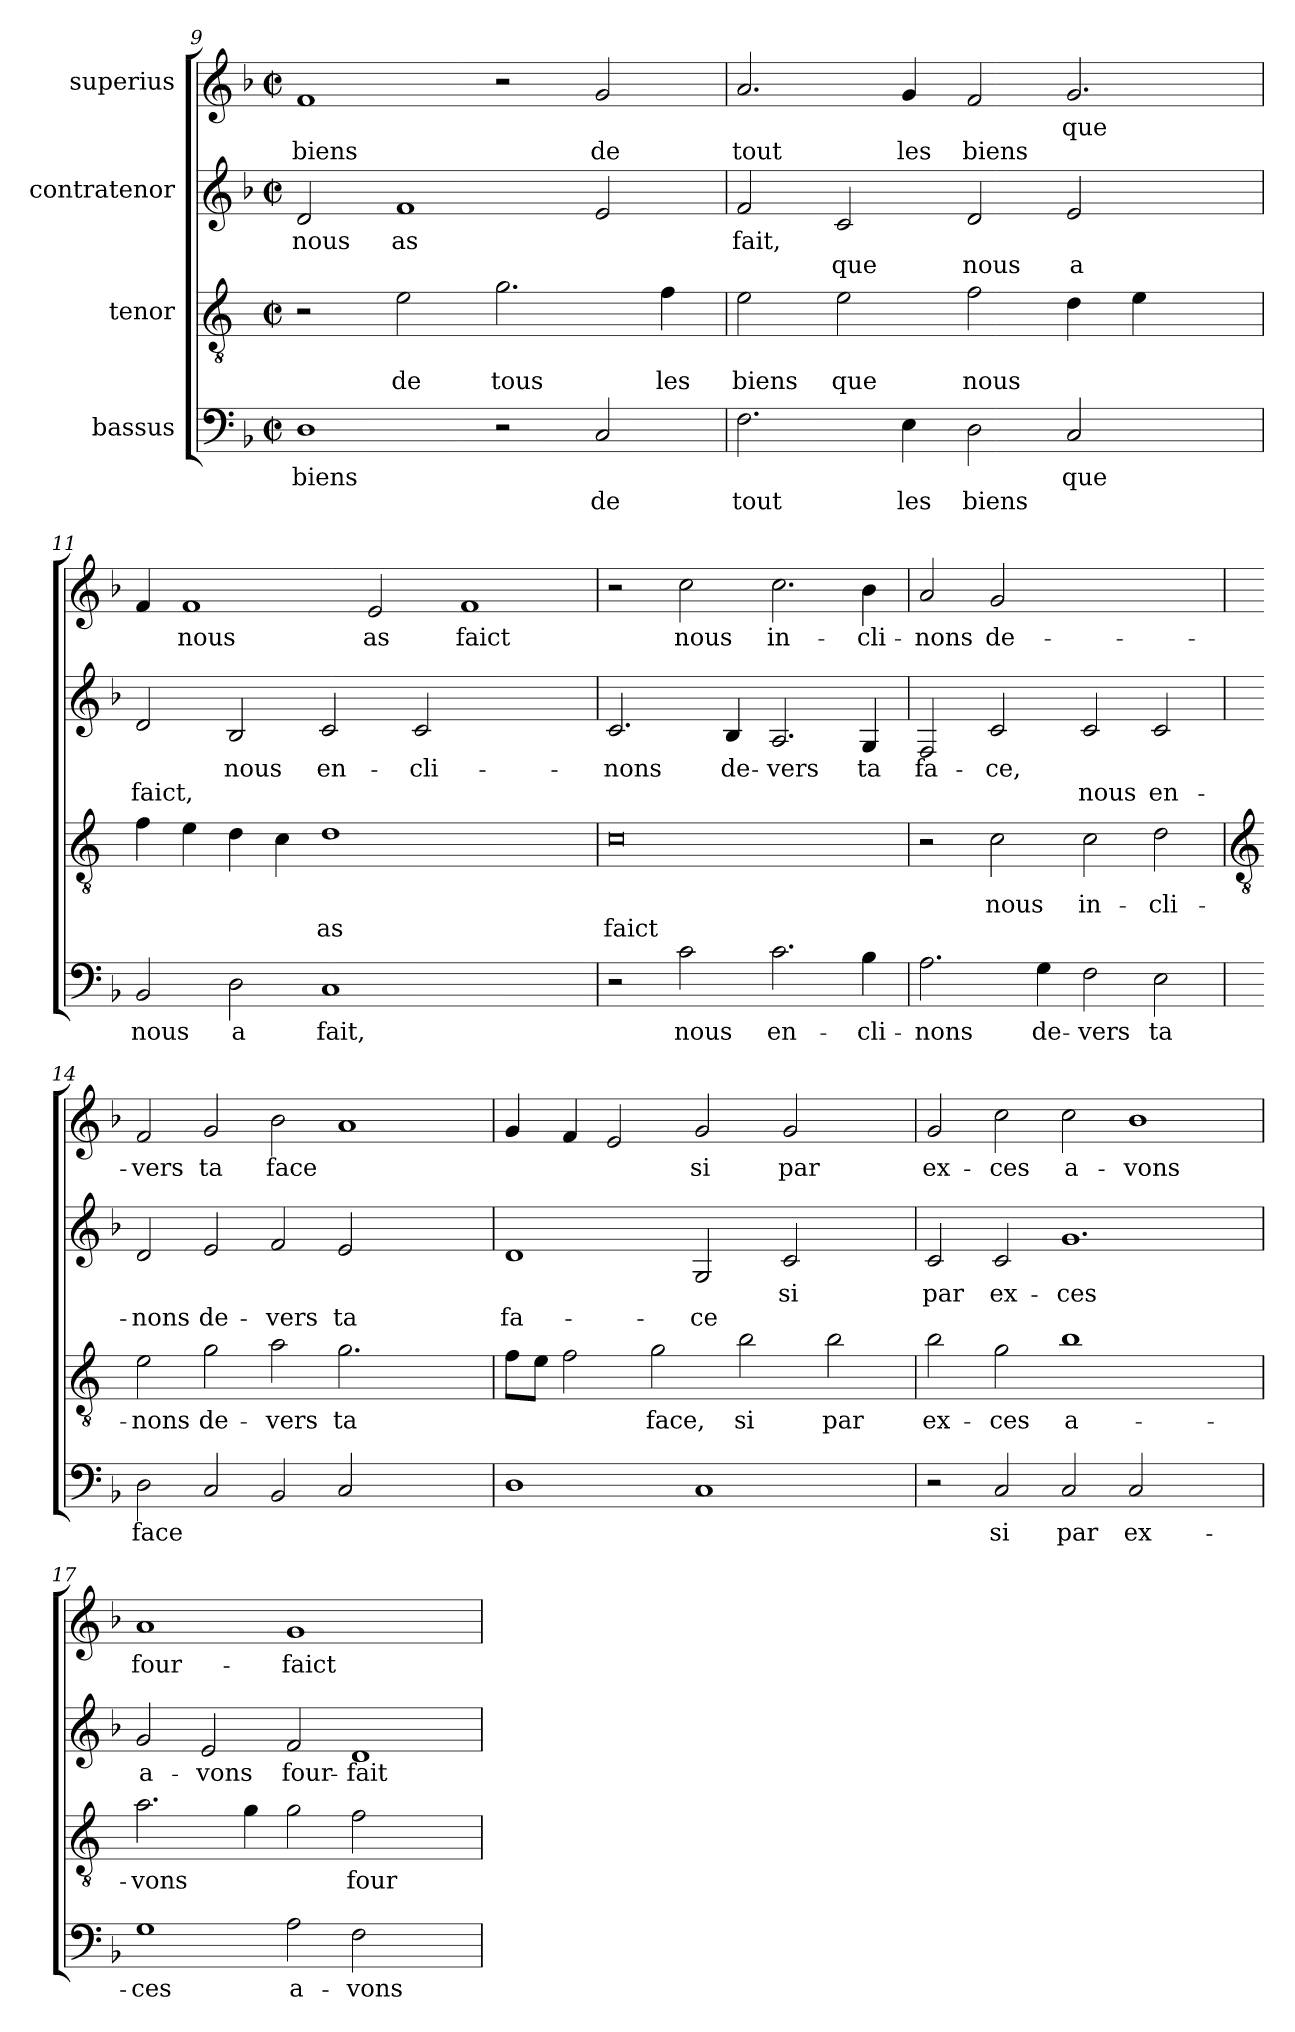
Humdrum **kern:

**kern	**text	**text	**kern	**text	**text	**kern	**text	**text	**kern	**text	**text
*part4	*part4	*part4	*part3	*part3	*part3	*part2	*part2	*part2	*part1	*part1	*part1
*staff4	*staff4	*staff4	*staff3	*staff3	*staff3	*staff2	*staff2	*staff2	*staff1	*staff1	*staff1
*I"bassus	*	*	*I"tenor	*	*	*I"contratenor	*	*	*I"superius	*	*
!!LO:LB:g=z
*clefF4	*	*	*clefGv2	*	*	*clefG2	*	*	*clefG2	*	*
*	*	*	*ITrd4c7	*	*	*	*	*	*	*	*
*k[b-]	*	*	*k[b-]	*	*	*k[b-]	*	*	*k[b-]	*	*
*F:	*	*	*F:	*	*	*F:	*	*	*F:	*	*
*M4/2	*	*	*M4/2	*	*	*M4/2	*	*	*M4/2	*	*
*met(c|)	*	*	*met(c|)	*	*	*met(c|)	*	*	*met(c|)	*	*
=9	=9	=9	=9	=9	=9	=9	=9	=9	=9	=9	=9
!	!LO:LY:b	!	!	!	!	!	!LO:LY:b	!	!	!	!LO:LY:b
1D	biens	.	2r	.	.	2d	nous	.	1f	.	biens
!	!	!	!	!	!LO:LY:b	!	!LO:LY:b	!	!	!	!
.	.	.	2A	.	de	1f	as	.	.	.	.
!	!	!	!	!	!LO:LY:b	!	!	!	!	!	!
2r	.	.	2.c	.	tous	.	.	.	2r	.	.
!	!	!LO:LY:b	!	!	!	!	!	!	!	!	!LO:LY:b
2C	.	de	.	.	.	2e	.	.	2g	.	de
!	!	!	!	!	!LO:LY:b	!	!	!	!	!	!
.	.	.	4B-	.	les	.	.	.	.	.	.
=10	=10	=10	=10	=10	=10	=10	=10	=10	=10	=10	=10
!	!	!LO:LY:b	!	!	!LO:LY:b	!	!LO:LY:b	!	!	!	!LO:LY:b
2.F	.	tout	2A	.	biens	2f	fait,	.	2.a	.	tout
!	!	!	!	!	!LO:LY:b	!	!	!LO:LY:b	!	!	!
.	.	.	2A	.	que	2c	.	que	.	.	.
!	!	!LO:LY:b	!	!	!	!	!	!	!	!	!LO:LY:b
4E	.	les	.	.	.	.	.	.	4g	.	les
!	!	!LO:LY:b	!	!	!LO:LY:b	!	!	!LO:LY:b	!	!	!LO:LY:b
2D	.	biens	2B-	.	nous	2d	.	nous	2f	.	biens
!	!LO:LY:b	!	!	!	!	!	!	!LO:LY:b	!	!LO:LY:b	!
2C	que	.	4G	.	.	2e	.	a	2.g	que	.
.	.	.	4A	.	.	.	.	.	.	.	.
4ryy	.	.	4ryy	.	.	4ryy	.	.	.	.	.
=11	=11	=11	=11	=11	=11	=11	=11	=11	=11	=11	=11
!	!LO:LY:b	!	!	!	!	!	!	!LO:LY:b	!	!	!
2BB-	nous	.	4B-	.	.	2d	.	faict,	4f	.	.
!	!	!	!	!	!	!	!	!	!	!LO:LY:b	!
.	.	.	4A	.	.	.	.	.	1f	nous	.
!	!LO:LY:b	!	!	!	!	!	!LO:LY:b	!	!	!	!
2D	a	.	4G	.	.	2B-	nous	.	.	.	.
.	.	.	4F	.	.	.	.	.	.	.	.
!	!LO:LY:b	!	!	!	!LO:LY:b	!	!LO:LY:b	!	!	!	!
1C	fait,	.	1G	.	as	2c	en-	.	.	.	.
!	!	!	!	!	!	!	!	!	!	!LO:LY:b	!
.	.	.	.	.	.	.	.	.	2e	as	.
!	!	!	!	!	!	!	!LO:LY:b	!	!	!	!
.	.	.	.	.	.	2c	-cli-	.	.	.	.
!	!	!	!	!	!	!	!	!	!	!LO:LY:b	!
.	.	.	.	.	.	.	.	.	1f	faict	.
2.ryy	.	.	2.ryy	.	.	2.ryy	.	.	.	.	.
=12	=12	=12	=12	=12	=12	=12	=12	=12	=12	=12	=12
!	!	!	!	!	!LO:LY:b	!	!LO:LY:b	!	!	!	!
2r	.	.	0F	.	faict	2.c	-nons	.	2r	.	.
!	!LO:LY:b	!	!	!	!	!	!	!	!	!LO:LY:b	!
2c	nous	.	.	.	.	.	.	.	2cc	nous	.
!	!	!	!	!	!	!	!LO:LY:b	!	!	!	!
.	.	.	.	.	.	4B-	de-	.	.	.	.
!	!LO:LY:b	!	!	!	!	!	!LO:LY:b	!	!	!LO:LY:b	!
2.c	en-	.	.	.	.	2.A	-vers	.	2.cc	in-	.
!	!LO:LY:b	!	!	!	!	!	!LO:LY:b	!	!	!LO:LY:b	!
4B-	-cli-	.	.	.	.	4G	ta	.	4b-	-cli-	.
=13	=13	=13	=13	=13	=13	=13	=13	=13	=13	=13	=13
!	!LO:LY:b	!	!	!	!	!	!LO:LY:b	!	!	!LO:LY:b	!
2.A	-nons	.	2r	.	.	2F	fa-	.	2a	-nons	.
!	!	!	!	!LO:LY:b	!	!	!LO:LY:b	!	!	!LO:LY:b	!
.	.	.	2F	nous	.	2c	-ce,	.	2g	de-	.
!	!LO:LY:b	!	!	!	!	!	!	!	!	!	!
4G	de-	.	.	.	.	.	.	.	.	.	.
!	!LO:LY:b	!	!	!LO:LY:b	!	!	!	!LO:LY:b	!	!	!
2F	-vers	.	2F	in-	.	2c	.	nous	1ryy	.	.
!	!LO:LY:b	!	!	!LO:LY:b	!	!	!	!LO:LY:b	!	!	!
2E	ta	.	2G	-cli-	.	2c	.	en-	.	.	.
!!LO:LB:g=z
=14	=14	=14	=14	=14	=14	=14	=14	=14	=14	=14	=14
*	*	*	*clefGv2	*	*	*	*	*	*	*	*
!	!LO:LY:b	!	!	!LO:LY:b	!	!	!	!LO:LY:b	!	!LO:LY:b	!
2D	face	.	2A	-nons	.	2d	.	-nons	2f	-vers	.
!	!	!	!	!LO:LY:b	!	!	!	!LO:LY:b	!	!LO:LY:b	!
2C	.	.	2c	de-	.	2e	.	de-	2g	ta	.
!	!	!	!	!LO:LY:b	!	!	!	!LO:LY:b	!	!LO:LY:b	!
2BB-	.	.	2d	-vers	.	2f	.	-vers	2b-	face	.
!	!	!	!	!LO:LY:b	!	!	!	!LO:LY:b	!	!	!
2C	.	.	2.c	ta	.	2e	.	ta	1a	.	.
2ryy	.	.	.	.	.	2ryy	.	.	.	.	.
.	.	.	4ryy	.	.	.	.	.	.	.	.
=15	=15	=15	=15	=15	=15	=15	=15	=15	=15	=15	=15
!	!	!	!	!	!	!	!	!LO:LY:b	!	!	!
1D	.	.	8B-L	.	.	1d	.	fa-	4g	.	.
.	.	.	8AJ	.	.	.	.	.	.	.	.
.	.	.	2B-	.	.	.	.	.	4f	.	.
.	.	.	.	.	.	.	.	.	2e	.	.
!	!	!	!	!LO:LY:b	!	!	!	!	!	!	!
.	.	.	2c	face,	.	.	.	.	.	.	.
!	!	!	!	!	!	!	!	!LO:LY:b	!	!LO:LY:b	!
1C	.	.	.	.	.	2G	.	-ce	2g	si	.
!	!	!	!	!LO:LY:b	!	!	!	!	!	!	!
.	.	.	2e	si	.	.	.	.	.	.	.
!	!	!	!	!	!	!	!LO:LY:b	!	!	!LO:LY:b	!
.	.	.	.	.	.	2c	si	.	2g	par	.
!	!	!	!	!LO:LY:b	!	!	!	!	!	!	!
.	.	.	2e	par	.	.	.	.	.	.	.
4ryy	.	.	.	.	.	4ryy	.	.	4ryy	.	.
=16	=16	=16	=16	=16	=16	=16	=16	=16	=16	=16	=16
!	!	!	!	!LO:LY:b	!	!	!LO:LY:b	!	!	!LO:LY:b	!
2r	.	.	2e	ex-	.	2c	par	.	2g	ex-	.
!	!LO:LY:b	!	!	!LO:LY:b	!	!	!LO:LY:b	!	!	!LO:LY:b	!
2C	si	.	2c	-ces	.	2c	ex-	.	2cc	-ces	.
!	!LO:LY:b	!	!	!LO:LY:b	!	!	!LO:LY:b	!	!	!LO:LY:b	!
2C	par	.	1e	a-	.	1.g	-ces	.	2cc	a-	.
!	!LO:LY:b	!	!	!	!	!	!	!	!	!LO:LY:b	!
2C	ex-	.	.	.	.	.	.	.	1b-	-vons	.
2ryy	.	.	2ryy	.	.	.	.	.	.	.	.
=17	=17	=17	=17	=17	=17	=17	=17	=17	=17	=17	=17
!	!LO:LY:b	!	!	!LO:LY:b	!	!	!LO:LY:b	!	!	!LO:LY:b	!
1G	-ces	.	2.d	-vons	.	2g	a-	.	1a	four-	.
!	!	!	!	!	!	!	!LO:LY:b	!	!	!	!
.	.	.	.	.	.	2e	-vons	.	.	.	.
.	.	.	4c	.	.	.	.	.	.	.	.
!	!LO:LY:b	!	!	!	!	!	!LO:LY:b	!	!	!LO:LY:b	!
2A	a-	.	2c	.	.	2f	four-	.	1g	-faict	.
!	!LO:LY:b	!	!	!LO:LY:b	!	!	!LO:LY:b	!	!	!	!
2F	-vons	.	2B-	four-	.	1d	-fait	.	.	.	.
2ryy	.	.	2ryy	.	.	.	.	.	2ryy	.	.
=	=	=	=	=	=	=	=	=	=	=	=
*-	*-	*-	*-	*-	*-	*-	*-	*-	*-	*-	*-
